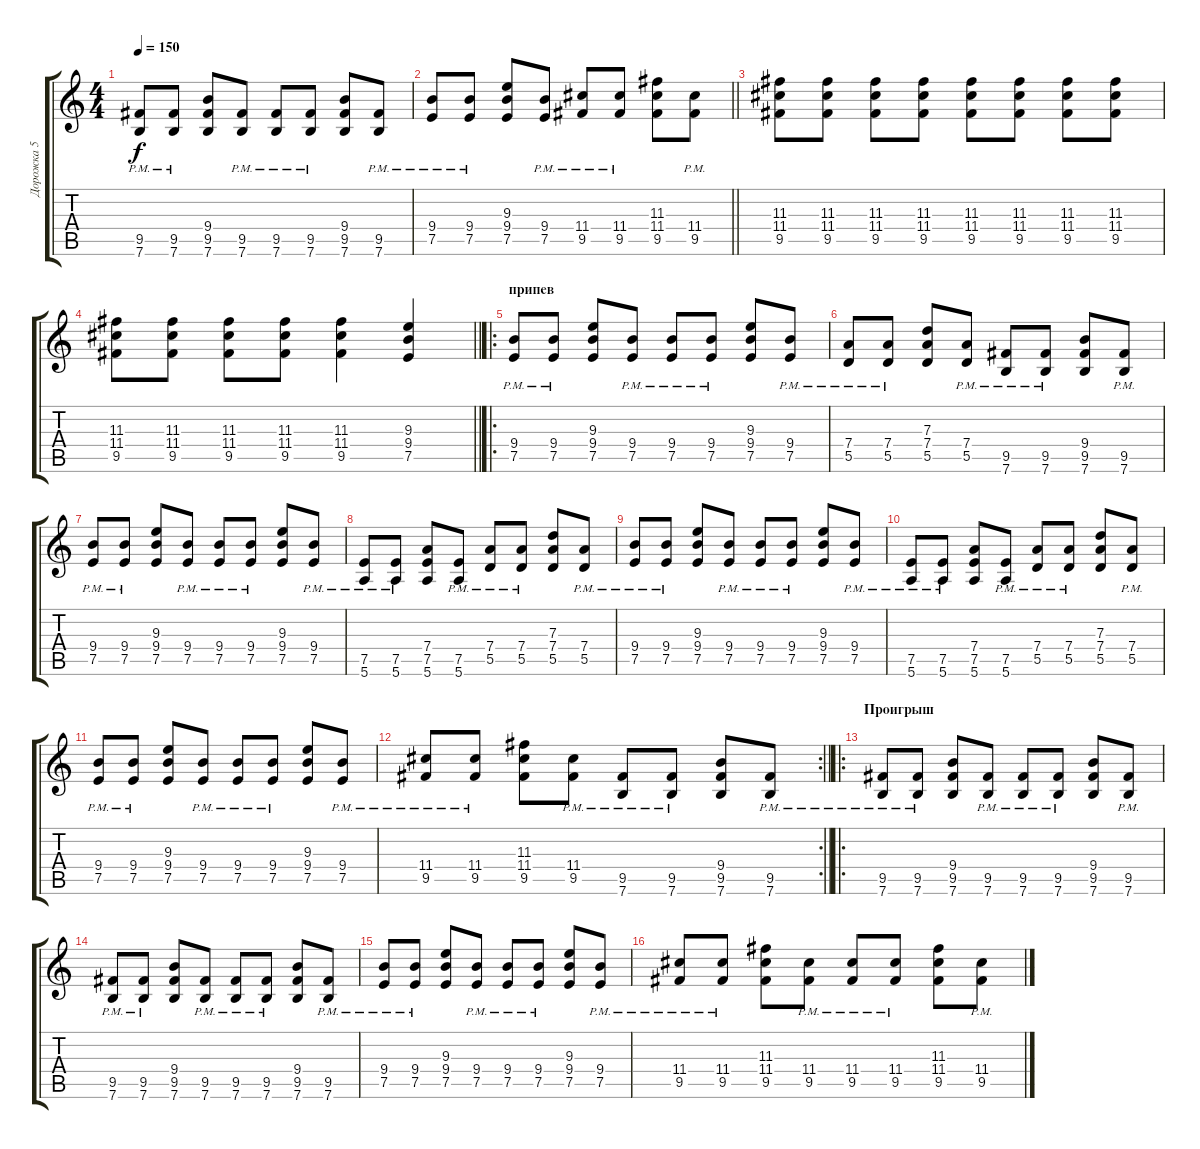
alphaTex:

\track ("Дорожка 5" "Дорожка 5") {instrument overdrivenguitar}
\staff {score tabs}
\tuning (E4 B3 G3 D3 A2 E2) {hide}
\ts (4 4)
\tempo 150
\clef g2
\ks c
(9.5{pm} 7.6{pm}).8{dy f} (9.5{pm} 7.6{pm}).8 (9.4 9.5 7.6).8 (9.5{pm} 7.6{pm}).8 (9.5{pm} 7.6{pm}).8 (9.5{pm} 7.6{pm}).8 (9.4 9.5 7.6).8 (9.5{pm} 7.6{pm}).8 |
\barLineRight lightlight
(9.4{pm} 7.5{pm}).8 (9.4{pm} 7.5{pm}).8 (9.3 9.4 7.5).8 (9.4{pm} 7.5{pm}).8 (11.4{pm} 9.5{pm}).8 (11.4{pm} 9.5{pm}).8 (11.3 11.4 9.5).8 (11.4{pm} 9.5{pm}).8 |
(11.3 11.4 9.5).8 (11.3 11.4 9.5).8 (11.3 11.4 9.5).8 (11.3 11.4 9.5).8 (11.3 11.4 9.5).8 (11.3 11.4 9.5).8 (11.3 11.4 9.5).8 (11.3 11.4 9.5).8 |
\barLineRight lightlight
(11.3 11.4 9.5).8 (11.3 11.4 9.5).8 (11.3 11.4 9.5).8 (11.3 11.4 9.5).8 (11.3 11.4 9.5).4 (9.3 9.4 7.5).4 |
\ro
\section ("" "припев")
(9.4{pm} 7.5{pm}).8 (9.4{pm} 7.5{pm}).8 (9.3 9.4 7.5).8 (9.4{pm} 7.5{pm}).8 (9.4{pm} 7.5{pm}).8 (9.4{pm} 7.5{pm}).8 (9.3 9.4 7.5).8 (9.4{pm} 7.5{pm}).8 |
(7.4{pm} 5.5{pm}).8 (7.4{pm} 5.5{pm}).8 (7.3 7.4 5.5).8 (7.4{pm} 5.5{pm}).8 (9.5{pm} 7.6{pm}).8 (9.5{pm} 7.6{pm}).8 (9.4 9.5 7.6).8 (9.5{pm} 7.6{pm}).8 |
(9.4{pm} 7.5{pm}).8 (9.4{pm} 7.5{pm}).8 (9.3 9.4 7.5).8 (9.4{pm} 7.5{pm}).8 (9.4{pm} 7.5{pm}).8 (9.4{pm} 7.5{pm}).8 (9.3 9.4 7.5).8 (9.4{pm} 7.5{pm}).8 |
(7.5{pm} 5.6{pm}).8 (7.5{pm} 5.6{pm}).8 (7.4 7.5 5.6).8 (7.5{pm} 5.6{pm}).8 (7.4{pm} 5.5{pm}).8 (7.4{pm} 5.5{pm}).8 (7.3 7.4 5.5).8 (7.4{pm} 5.5{pm}).8 |
(9.4{pm} 7.5{pm}).8 (9.4{pm} 7.5{pm}).8 (9.3 9.4 7.5).8 (9.4{pm} 7.5{pm}).8 (9.4{pm} 7.5{pm}).8 (9.4{pm} 7.5{pm}).8 (9.3 9.4 7.5).8 (9.4{pm} 7.5{pm}).8 |
(7.5{pm} 5.6{pm}).8 (7.5{pm} 5.6{pm}).8 (7.4 7.5 5.6).8 (7.5{pm} 5.6{pm}).8 (7.4{pm} 5.5{pm}).8 (7.4{pm} 5.5{pm}).8 (7.3 7.4 5.5).8 (7.4{pm} 5.5{pm}).8 |
(9.4{pm} 7.5{pm}).8 (9.4{pm} 7.5{pm}).8 (9.3 9.4 7.5).8 (9.4{pm} 7.5{pm}).8 (9.4{pm} 7.5{pm}).8 (9.4{pm} 7.5{pm}).8 (9.3 9.4 7.5).8 (9.4{pm} 7.5{pm}).8 |
\rc 2
\barLineRight lightlight
(11.4{pm} 9.5{pm}).8 (11.4{pm} 9.5{pm}).8 (11.3 11.4 9.5).8 (11.4{pm} 9.5{pm}).8 (9.5{pm} 7.6{pm}).8 (9.5{pm} 7.6{pm}).8 (9.4 9.5 7.6).8 (9.5{pm} 7.6{pm}).8 |
\ro
\section ("" "Проигрыш")
(9.5{pm} 7.6{pm}).8 (9.5{pm} 7.6{pm}).8 (9.4 9.5 7.6).8 (9.5{pm} 7.6{pm}).8 (9.5{pm} 7.6{pm}).8 (9.5{pm} 7.6{pm}).8 (9.4 9.5 7.6).8 (9.5{pm} 7.6{pm}).8 |
(9.5{pm} 7.6{pm}).8 (9.5{pm} 7.6{pm}).8 (9.4 9.5 7.6).8 (9.5{pm} 7.6{pm}).8 (9.5{pm} 7.6{pm}).8 (9.5{pm} 7.6{pm}).8 (9.4 9.5 7.6).8 (9.5{pm} 7.6{pm}).8 |
(9.4{pm} 7.5{pm}).8 (9.4{pm} 7.5{pm}).8 (9.3 9.4 7.5).8 (9.4{pm} 7.5{pm}).8 (9.4{pm} 7.5{pm}).8 (9.4{pm} 7.5{pm}).8 (9.3 9.4 7.5).8 (9.4{pm} 7.5{pm}).8 |
(11.4{pm} 9.5{pm}).8 (11.4{pm} 9.5{pm}).8 (11.3 11.4 9.5).8 (11.4{pm} 9.5{pm}).8 (11.4{pm} 9.5{pm}).8 (11.4{pm} 9.5{pm}).8 (11.3 11.4 9.5).8 (11.4{pm} 9.5{pm}).8
